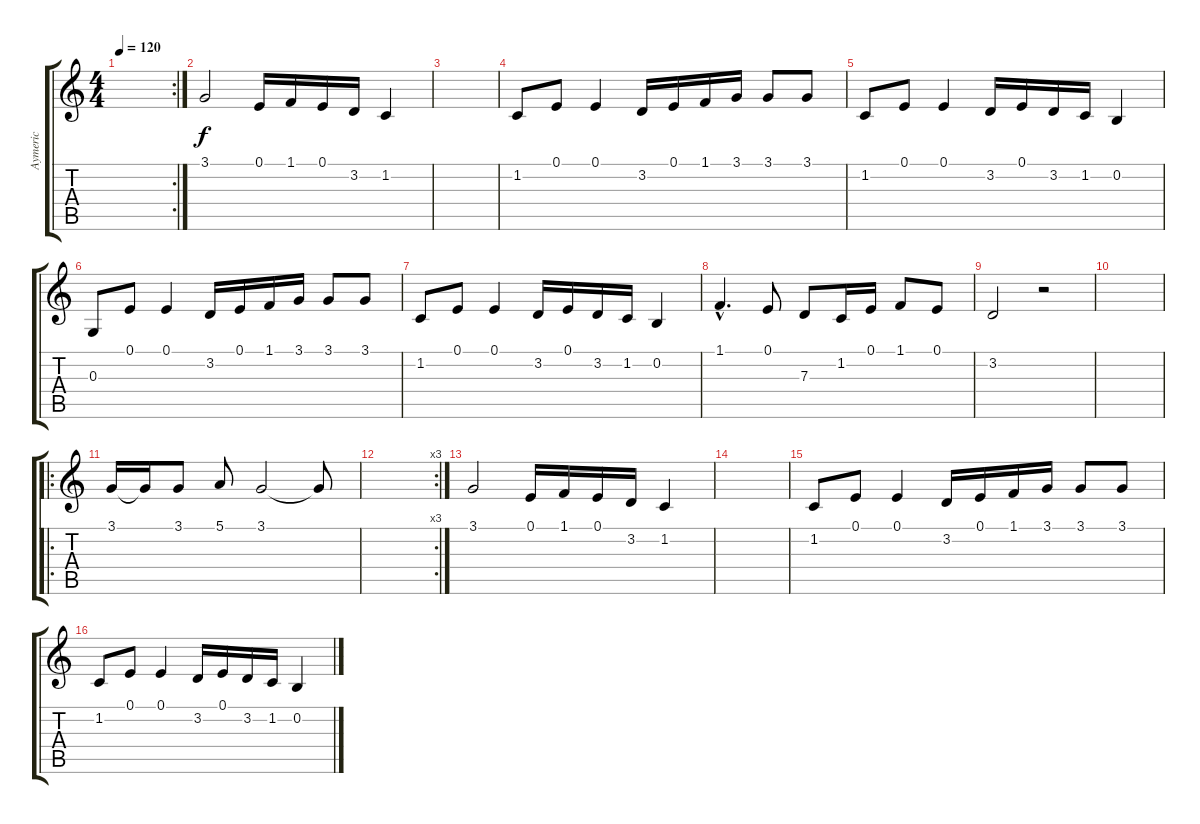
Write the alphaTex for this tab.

\track ("Aymeric" "Aymeric") {instrument synthbrass1}
\staff {score tabs}
\tuning (E4 B3 G3 D3 A2 E2) {hide}
\rc 2
\ts (4 4)
\tempo 120
\clef g2
\ks c
|
3.1.2 0.1.16 1.1.16 0.1.16 3.2.16 1.2.4 |
|
1.2.8 0.1.8 0.1.4 3.2.16 0.1.16 1.1.16 3.1.16 3.1.8 3.1.8 |
1.2.8 0.1.8 0.1.4 3.2.16 0.1.16 3.2.16 1.2.16 0.2.4 |
0.3.8 0.1.8 0.1.4 3.2.16 0.1.16 1.1.16 3.1.16 3.1.8 3.1.8 |
1.2.8 0.1.8 0.1.4 3.2.16 0.1.16 3.2.16 1.2.16 0.2.4 |
1.1{hac}.4{d} 0.1.8 7.3.8 1.2.16 0.1.16 1.1.8 0.1.8 |
3.2.2 r.2 |
|
\ro
3.1.16 3.1{t}.16 3.1.8 5.1.8 3.1.2 3.1{t}.8 |
\rc 3
|
3.1.2 0.1.16 1.1.16 0.1.16 3.2.16 1.2.4 |
|
1.2.8 0.1.8 0.1.4 3.2.16 0.1.16 1.1.16 3.1.16 3.1.8 3.1.8 |
1.2.8 0.1.8 0.1.4 3.2.16 0.1.16 3.2.16 1.2.16 0.2.4
